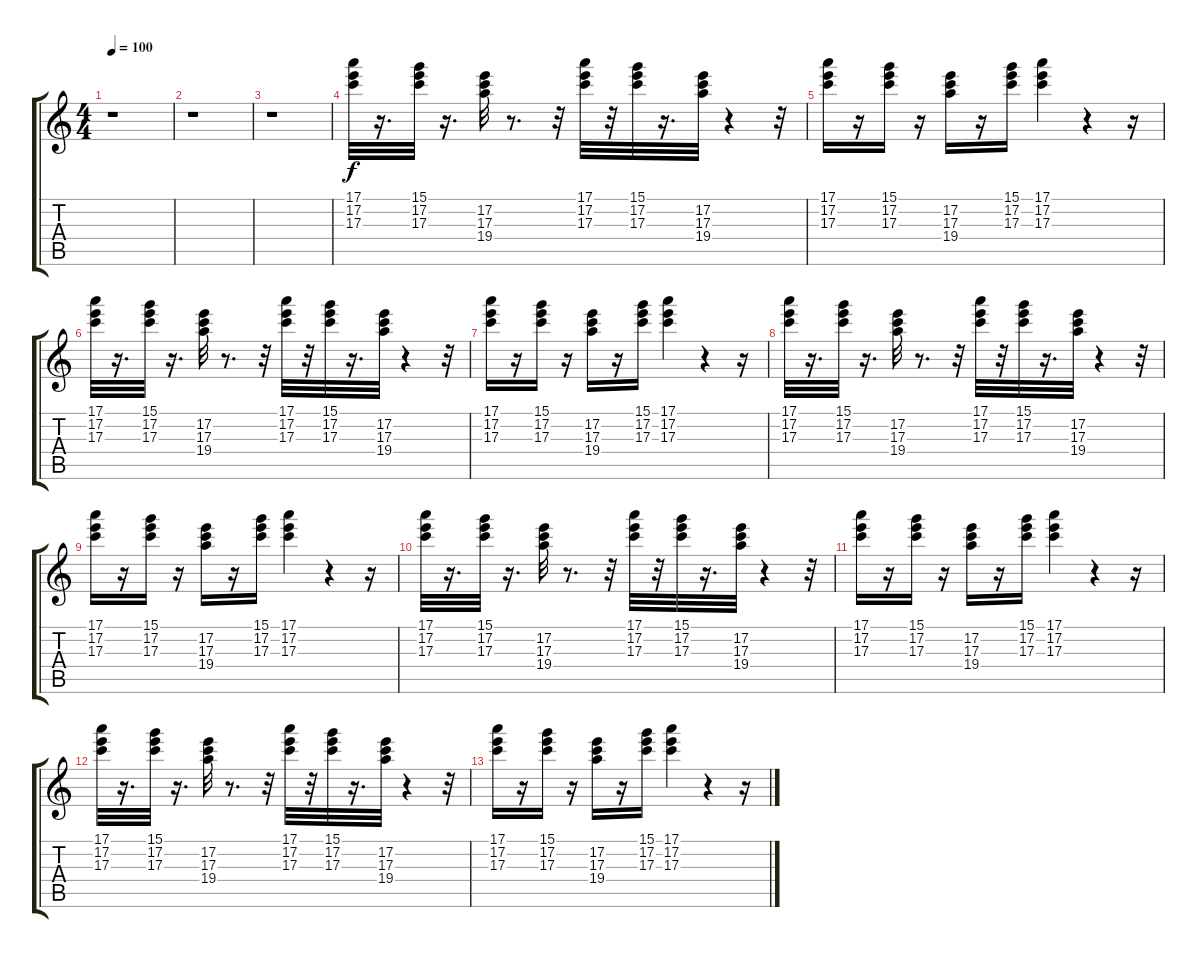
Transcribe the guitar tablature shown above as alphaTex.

\track "" {instrument acousticguitarnylon}
\staff {score tabs}
\tuning (E4 B3 G3 D3 A2 E2) {hide}
\ts (4 4)
\tempo 100
\clef g2
\ks c
r.1{dy f} |
r.1 |
r.1 |
(17.1 17.2 17.3).32 r.16{d} (15.1 17.2 17.3).32 r.16{d} (17.2 17.3 19.4).32 r.8{d} r.32 (17.1 17.2 17.3).32 r.32 (15.1 17.2 17.3).32 r.16{d} (17.2 17.3 19.4).32 r.4 r.32 |
(17.1 17.2 17.3).16 r.16 (15.1 17.2 17.3).16 r.16 (17.2 17.3 19.4).16 r.16 (15.1 17.2 17.3).16 (17.1 17.2 17.3).4 r.4 r.16 |
(17.1 17.2 17.3).32 r.16{d} (15.1 17.2 17.3).32 r.16{d} (17.2 17.3 19.4).32 r.8{d} r.32 (17.1 17.2 17.3).32 r.32 (15.1 17.2 17.3).32 r.16{d} (17.2 17.3 19.4).32 r.4 r.32 |
(17.1 17.2 17.3).16 r.16 (15.1 17.2 17.3).16 r.16 (17.2 17.3 19.4).16 r.16 (15.1 17.2 17.3).16 (17.1 17.2 17.3).4 r.4 r.16 |
(17.1 17.2 17.3).32 r.16{d} (15.1 17.2 17.3).32 r.16{d} (17.2 17.3 19.4).32 r.8{d} r.32 (17.1 17.2 17.3).32 r.32 (15.1 17.2 17.3).32 r.16{d} (17.2 17.3 19.4).32 r.4 r.32 |
(17.1 17.2 17.3).16 r.16 (15.1 17.2 17.3).16 r.16 (17.2 17.3 19.4).16 r.16 (15.1 17.2 17.3).16 (17.1 17.2 17.3).4 r.4 r.16 |
(17.1 17.2 17.3).32 r.16{d} (15.1 17.2 17.3).32 r.16{d} (17.2 17.3 19.4).32 r.8{d} r.32 (17.1 17.2 17.3).32 r.32 (15.1 17.2 17.3).32 r.16{d} (17.2 17.3 19.4).32 r.4 r.32 |
(17.1 17.2 17.3).16 r.16 (15.1 17.2 17.3).16 r.16 (17.2 17.3 19.4).16 r.16 (15.1 17.2 17.3).16 (17.1 17.2 17.3).4 r.4 r.16 |
(17.1 17.2 17.3).32 r.16{d} (15.1 17.2 17.3).32 r.16{d} (17.2 17.3 19.4).32 r.8{d} r.32 (17.1 17.2 17.3).32 r.32 (15.1 17.2 17.3).32 r.16{d} (17.2 17.3 19.4).32 r.4 r.32 |
(17.1 17.2 17.3).16 r.16 (15.1 17.2 17.3).16 r.16 (17.2 17.3 19.4).16 r.16 (15.1 17.2 17.3).16 (17.1 17.2 17.3).4 r.4 r.16
